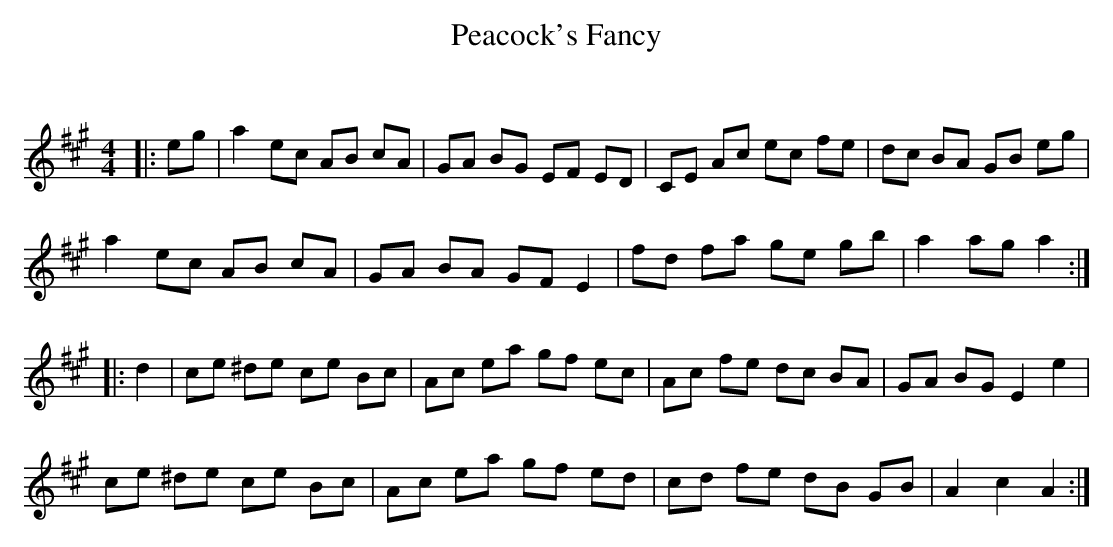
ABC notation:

X:1
T: Peacock's Fancy
C:
Q: 232
K:A
M:4/4
L:1/8
|:eg|a2 ec AB cA|GA BG EF ED|CE Ac ec fe|dc BA GB eg|
a2 ec AB cA|GA BA GF E2|fd fa ge gb|a2 ag a2:|
|:d2|ce ^de ce Bc|Ac ea gf ec|Ac fe dc BA|GA BG E2 e2|
ce ^de ce Bc|Ac ea gf ed|cd fe dB GB|A2 c2 A2:|
